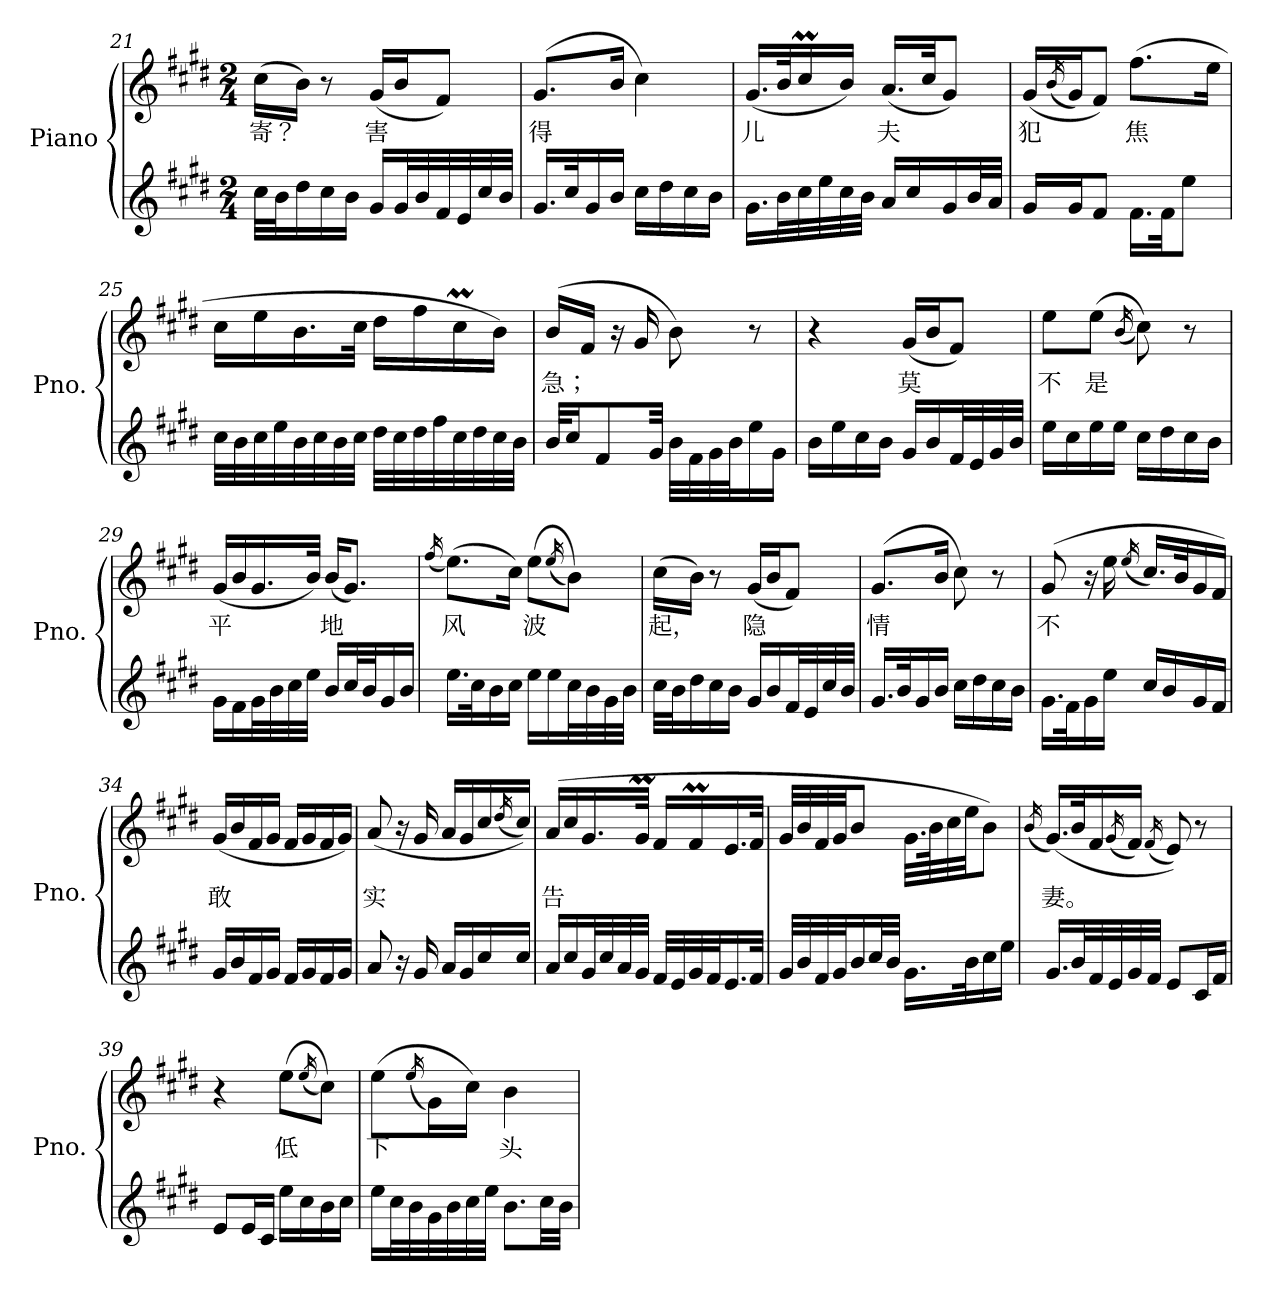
**kern	**kern	**text
*part2	*part1	*part1
*staff2	*staff1	*staff1
*I"Piano	*I"Piano	*
*I'Pno.	*I'Pno.	*
*clefG2	*clefG2	*
*k[f#c#g#d#]	*k[f#c#g#d#]	*
*M2/4	*M2/4	*
=21	=21	=21
!	!	!LO:LY:b
32cc#\LLL	(>16cc#\LL	寄？
32b\J	.	.
16dd#\	16b\JJ)	.
16cc#\	8r	.
16b\JJ	.	.
!	!	!LO:LY:b
16g#/LL	(<16g#/LL	害
32g#/L	16b/J	.
32b/	.	.
32f#/	8f#/J)	.
32e/	.	.
32cc#/	.	.
32b/JJJ	.	.
!!LO:LB:g=z
=22	=22	=22
!	!	!LO:LY:b
16.g#/LL	(>8.g#/L	得
32cc#/K	.	.
16g#/	.	.
16b/JJ	16b/Jk	.
16cc#\LL	4cc#\)	.
16dd#\	.	.
16cc#\	.	.
16b\JJ	.	.
=23	=23	=23
!	!	!LO:LY:b
16.g#\LL	(<16.g#/LL	儿
32b\L	32b/K	.
32cc#\	16cc#M/	.
32ee\	.	.
32cc#\	16b/JJ)	.
32b\JJJ	.	.
!	!	!LO:LY:b
16a/LL	(<16.a/LL	夫
16cc#/	.	.
.	32cc#/JK	.
16g#/	8g#/J)	.
32b/L	.	.
32a/JJJ	.	.
=24	=24	=24
!	!	!LO:LY:b
16g#/LL	(<16g#/LL	犯
.	(<16qb/	.
16g#/J	16g#/J)	.
8f#/J	8f#/J)	.
!	!	!LO:LY:b
16.f#\LL	(>8.ff#\L	焦
32f#\JK	.	.
8ee\J	.	.
.	16ee\Jk	.
=25	=25	=25
32cc#\LLL	16cc#\LL	.
32b\	.	.
32cc#\	16ee\	.
32ee\	.	.
32b\	16.b\	.
32cc#\	.	.
32b\	.	.
32cc#\JJJ	32cc#\JJk	.
32dd#\LLL	16dd#\LL	.
32cc#\	.	.
32dd#\	16ff#\	.
32ff#\	.	.
32cc#\	16cc#M\	.
32dd#\	.	.
32cc#\	16b\JJ)	.
32b\JJJ	.	.
!!LO:LB:g=z
=26	=26	=26
!	!	!LO:LY:b
32b/KLL	(>16b/LL	急；
16cc#/J	.	.
.	16f#/JJ	.
8f#/	.	.
.	16r	.
.	16g#/	.
32g#/Jkk	.	.
32b\LLL	8b\)	.
32f#\	.	.
32g#\	.	.
32b\J	.	.
16ee\	8r	.
16g#\JJ	.	.
=27	=27	=27
16b\LL	4r	.
16ee\	.	.
16cc#\	.	.
16b\JJ	.	.
!	!	!LO:LY:b
16g#/LL	(<16g#/LL	莫
16b/	16b/J	.
32f#/L	8f#/J)	.
32e/	.	.
32g#/	.	.
32b/JJJ	.	.
!!LO:LB:g=z
=28	=28	=28
!	!	!LO:LY:b
16ee\LL	8ee\L	不
16cc#\	.	.
!	!	!LO:LY:b
16ee\	(>8ee\J	是
16ee\JJ	.	.
.	(<16qb/	.
16cc#\LL	8cc#\))	.
16dd#\	.	.
16cc#\	8r	.
16b\JJ	.	.
=29	=29	=29
!	!	!LO:LY:b
16g#\LL	(<16g#/LL	平
16f#\	16b/	.
32g#\L	16.g#/	.
32b\	.	.
32cc#\	.	.
32ee\JJJ	32b/JJk)	.
!	!	!LO:LY:b
16b/LL	(<16b/KL	地
32cc#/L	8.g#/J)	.
32b/J	.	.
16g#/	.	.
16b/JJ	.	.
=30	=30	=30
.	(<16qff#/	.
!	!	!LO:LY:b
16.ee\LL	(>8.ee\L)	风
32cc#\K	.	.
16b\	.	.
16cc#\JJ	16cc#\Jk)	.
!	!	!LO:LY:b
16ee\LL	(>8ee\L	波
16ee\	.	.
.	(<16qee/	.
32cc#\L	8b\J))	.
32b\	.	.
32g#\	.	.
32b\JJJ	.	.
=31	=31	=31
!	!	!LO:LY:b
32cc#\LLL	(>16cc#\LL	起，
32b\J	.	.
16dd#\	16b\JJ)	.
16cc#\	8r	.
16b\JJ	.	.
!	!	!LO:LY:b
16g#/LL	(<16g#/LL	隐
16b/	16b/J	.
32f#/L	8f#/J)	.
32e/	.	.
32cc#/	.	.
32b/JJJ	.	.
!!LO:PB:g=z
=32	=32	=32
!	!	!LO:LY:b
16.g#/LL	(>8.g#/L	情
32b/K	.	.
16g#/	.	.
16b/JJ	16b/Jk	.
16cc#\LL	8cc#\)	.
16dd#\	.	.
16cc#\	8r	.
16b\JJ	.	.
!!LO:LB:g=z
=33	=33	=33
!	!	!LO:LY:b
16.g#\LL	(>8g#/	不
32f#\K	.	.
16g#\	16r	.
16ee\JJ	16ee\	.
.	(<16qee/	.
16cc#/LL	16.cc#/LL)	.
16b/	.	.
.	32b/K	.
16g#/	16g#/	.
16f#/JJ	16f#/JJ)	.
=34	=34	=34
!	!	!LO:LY:b
16g#/LL	(<16g#/LL	敢
16b/	16b/	.
16f#/	16f#/	.
16g#/JJ	16g#/JJ	.
16f#/LL	16f#/LL	.
16g#/	16g#/	.
16f#/	16f#/	.
16g#/JJ	16g#/JJ)	.
=35	=35	=35
!	!	!LO:LY:b
8a/	(<8a/	实
16r	16r	.
16g#/	16g#/	.
16a/LL	16a/LL	.
16g#/	16g#/	.
16cc#/	16cc#/	.
.	(<16qdd#/	.
16cc#/JJ	16cc#/JJ))	.
=36	=36	=36
!	!	!LO:LY:b
16a/LL	(>16a/LL	告
16cc#/	16cc#/	.
32g#/L	16.g#/	.
32cc#/	.	.
32a/	.	.
32g#/JJJ	32g#m/JJk	.
32f#/LLL	16f#/LL	.
32e/	.	.
32g#/	16f#M/	.
32f#/J	.	.
16.e/	16.e/	.
32f#/JJk	32f#/JJk	.
!!LO:LB:g=z
=37	=37	=37
32g#/LLL	32g#/LLL	.
32b/	32b/	.
32f#/	32f#/	.
32g#/J	32g#/JJ	.
16b/	8b/J	.
32cc#/L	.	.
32b/JJJ	.	.
16.g#\LL	32.g#\LLL	.
.	64b\K	.
.	32cc#\	.
32b\K	32ee\JJ	.
16cc#\	8b\J)	.
16ee\JJ	.	.
=38	=38	=38
.	(<16qb/	.
!	!	!LO:LY:b
16.g#/LL	(<16.g#/LL)	妻。
32b/L	32b/K	.
32f#/	16f#/	.
32e/	.	.
.	(<16qg#/	.
32g#/	16f#/JJ)	.
32f#/JJJ	.	.
.	(<16qf#/	.
8e/L	8e/))	.
16c#/L	8r	.
16f#/JJ	.	.
=39	=39	=39
8e/L	4r	.
16e/L	.	.
16c#/JJ	.	.
!	!	!LO:LY:b
16ee\LL	(>8ee\L	低
16cc#\	.	.
.	(<16qee/	.
16b\	8cc#\J))	.
16cc#\JJ	.	.
=40	=40	=40
!	!	!LO:LY:b
16ee\LL	(>8ee\L	下
32cc#\L	.	.
32b\	.	.
.	(<16qee/	.
32g#\	16g#\L)	.
32b\	.	.
32cc#\	16cc#\JJ)	.
32ee\JJJ	.	.
!	!	!LO:LY:b
8.b\L	4b\	头
32cc#\LL	.	.
32b\JJJ	.	.
=	=	=
*-	*-	*-
